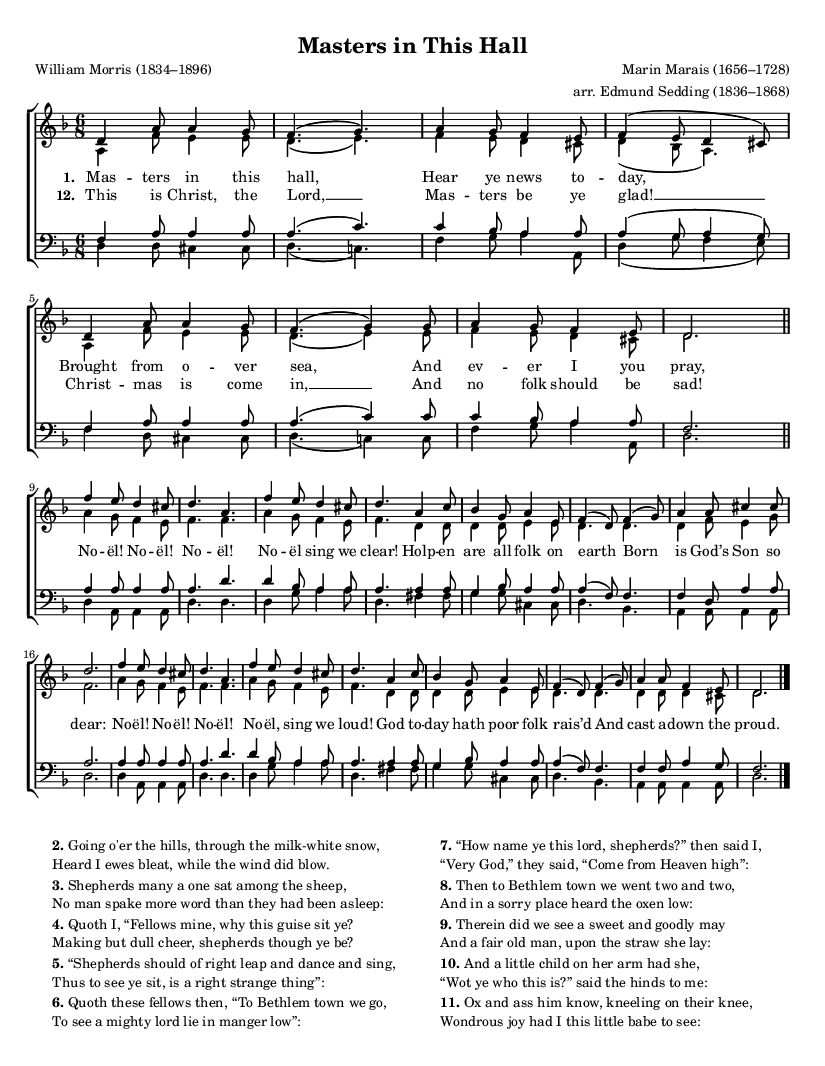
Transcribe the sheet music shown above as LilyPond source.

\version "2.14.2"
\include "header.ly"
\header {
  title = "Masters in This Hall"
  poet = "William Morris (1834–1896)"
  composer = "Marin Marais (1656–1728)"
  arranger = "arr. Edmund Sedding (1836–1868)"
  metre = "Marche pour les Matelots"
}

global = {
  \preamble
  \key f \major
  \time 6/8
  \autoBeamOff
  #(set-global-staff-size 12)
}

sopMusic = \relative c' {
  d4 a'8 a4 g8 |
  f4.( g) |
  a4 g8 f4 e8 |
  f4( e8 d4 cis8) |
  
  d4 a'8 a4 g8 |
  f4.( g4) g8 |
  a4 g8 f4 e8 |
  d2. \bar"||" \break
  
  \repeat unfold 2 {
    f'4 e8 d4 cis8 |
    d4. a |
    f'4 e8 d4 cis8 |
    d4.a4 c8 |
    
    bes4 g8 a4 e8 |
    f4( d8) f4( g8) |
  }
  \alternative {
    {
      a4 a8 cis4 cis8 |
      d2. |
    }
    {
      a4 a8 f4 e8 |
      d2. \bar"|."
    }
  }
}
sopWords = \lyricmode {
  
}

altoMusic = \relative c' {
  a4 f'8 e4 e8 |
  d4.( e) |
  f4 e8 d4 cis8 |
  d4( bes8 a4.) |
  
  a4 f'8 e4 e8 |
  d4.( e4) e8 |
  f4 e8 d4 cis8 |
  d2.
  
  \repeat unfold 2 {
    a'4 g8 f4 e8 |
    f4. f |
    a4 g8 f4 e8 |
    f4. d4 d8 |
    
    d4 d8 e4 e8 |
    d4. d |
  }
  \alternative {
    {
      d4 f8 e4 g8 |
      f2. |
    }
    {
      d4 d8 d4 cis8 |
      d2. \bar"|."
    }
  }
}
altoWords = {
  \lyricmode {
    \set stanza = #"1. "
    Mas -- ters in this hall,
    Hear ye news to -- day,
    Brought from o -- ver sea,
    And ev -- er I you pray,
  }
  \lyricmode{
    No -- ël! No -- ël! No -- ël! 
    No -- ël sing we clear! Holp -- en are all folk on earth
    Born is God’s Son so dear:
    
    No -- ël! No -- ël! No -- ël! 
    No -- ël, sing we loud!
    God to -- day hath poor folk rais’d
    And cast a -- down the proud.
  }
}
altoWordsII = \lyricmode {
%\markup\italic
  \set stanza = #"12. "
  This is Christ, the Lord, __
  Mas -- ters be ye glad! __ 
  Christ -- mas is come in, __
  And no folk should be sad!
}
verses = \markup { \fill-line {
  \hspace #0.1
  \column {
    \line { \bold "2." Going o'er the hills, through the milk-white snow, }
    \line { Heard I ewes bleat, while the wind did blow. }
    \vspace #0.1
    \line { \bold "3." Shepherds many a one sat among the sheep, }
    \line { No man spake more word than they had been asleep: }
    \vspace #0.1
    \line { \bold "4." Quoth I, “Fellows mine, why this guise sit ye? }
    \line { Making but dull cheer, shepherds though ye be? }
    \vspace #0.1
    \line { \bold "5." “Shepherds should of right leap and dance and sing, }
    \line { Thus to see ye sit, is a right strange thing”: }
    \vspace #0.1
    \line { \bold "6." Quoth these fellows then, “To Bethlem town we go, }
    \line { To see a mighty lord lie in manger low”: }
  }
  \hspace #0.1
  \column {
    \line { \bold "7." “How name ye this lord, shepherds?” then said I, }
    \line { “Very God,” they said, “Come from Heaven high”: }
    \vspace #0.1
    \line { \bold "8." Then to Bethlem town we went two and two, }
    \line { And in a sorry place heard the oxen low: }
    \vspace #0.1
    \line { \bold "9." Therein did we see a sweet and goodly may }
    \line { And a fair old man, upon the straw she lay: }
    \vspace #0.1
    \line { \bold "10." And a little child on her arm had she, }
    \line { “Wot ye who this is?” said the hinds to me: }
    \vspace #0.1
    \line { \bold "11." Ox and ass him know, kneeling on their knee, }
    \line { Wondrous joy had I this little babe to see: }
  }
  \hspace #0.1
}}
altoWordsIII = \lyricmode {
  \set stanza = #"3. "
  \set ignoreMelismata = ##t
}
altoWordsIV = \lyricmode {
  \set stanza = #"4. "
  \set ignoreMelismata = ##t
}
altoWordsV = \lyricmode {
  \set stanza = #"5. "
  \set ignoreMelismata = ##t
}
altoWordsVI = \lyricmode {
  \set stanza = #"6. "
  \set ignoreMelismata = ##t
}
tenorMusic = \relative c {
  f4 a8 a4 a8 |
  a4.( c) |
  c4 bes8 a4 a8 |
  a4( g8 a4 g8) |
  
  f4 a8 a4 a8 |
  a4.( c4) c8 |
  c4 bes8 a4 a8 |
  f2.
  
  \repeat unfold 2 {
    a4 a8 a4 a8 |
    a4. d |
    d4 bes8 a4 a8 |
    a4. a4 a8 |
    
    g4 bes8 a4 a8 |
    a4( f8) f4. |
  }
  \alternative {
    {
      f4 d8 a'4 a8 |
      a2. |
    }
    {
      f4 f8 a4 g8 |
      f2. \bar "|."
    }
  }
}
tenorWords = \lyricmode {

}

bassMusic = \relative c{
  d4 d8 cis4 cis8 |
  d4.( c!) |
  f4 g8 a4 a,8 |
  d4( g8 f4 e8) |
  
  f4 d8 cis4 cis8 |
  d4.( c!4) c8 |
  f4 g8 a4 a,8 |
  d2. |
  
  \repeat unfold 2 {
    d4 a8 a4 a8 |
    d4. d |
    d4 g8 a4 a8 |
    d,4. fis4 fis8 |
    
    g4 g8 cis,4 cis8 |
    d4. bes |
  }
  \alternative {
    {
      a4 a8 a4 a8 |
      d2.
    }
    {
      a4 a8 a4 a8 |
      d2. \bar"|."
    }
  }
}

\score {
  <<
   \new ChoirStaff <<
    \new Staff = women <<
      \new Voice = "sopranos" { \voiceOne << \global \sopMusic >> }
      \new Voice = "altos" { \voiceTwo << \global \altoMusic >> }
    >>
    \new Lyrics \with { alignAboveContext = #"women" } \lyricsto "sopranos" \sopWords
     \new Lyrics = "altosVI"  \with { alignBelowContext = #"women" } \lyricsto "altos" \altoWordsVI
    \new Lyrics = "altosV"  \with { alignBelowContext = #"women" } \lyricsto "altos" \altoWordsV
    \new Lyrics = "altosIV"  \with { alignBelowContext = #"women" } \lyricsto "altos" \altoWordsIV
    \new Lyrics = "altosIII"  \with { alignBelowContext = #"women" } \lyricsto "altos" \altoWordsIII
    \new Lyrics = "altosII"  \with { alignBelowContext = #"women" } \lyricsto "sopranos" \altoWordsII
    \new Lyrics = "altos"  \with { alignBelowContext = #"women" } \lyricsto "sopranos" \altoWords
   \new Staff = men <<
      \clef bass
      \new Voice = "tenors" { \voiceOne << \global \tenorMusic >> }
      \new Voice = "basses" { \voiceTwo << \global \bassMusic >> }
    >>
    \new Lyrics \with { alignAboveContext = #"men"  } \lyricsto "tenors" \tenorWords
  >>
  >>
}
\verses